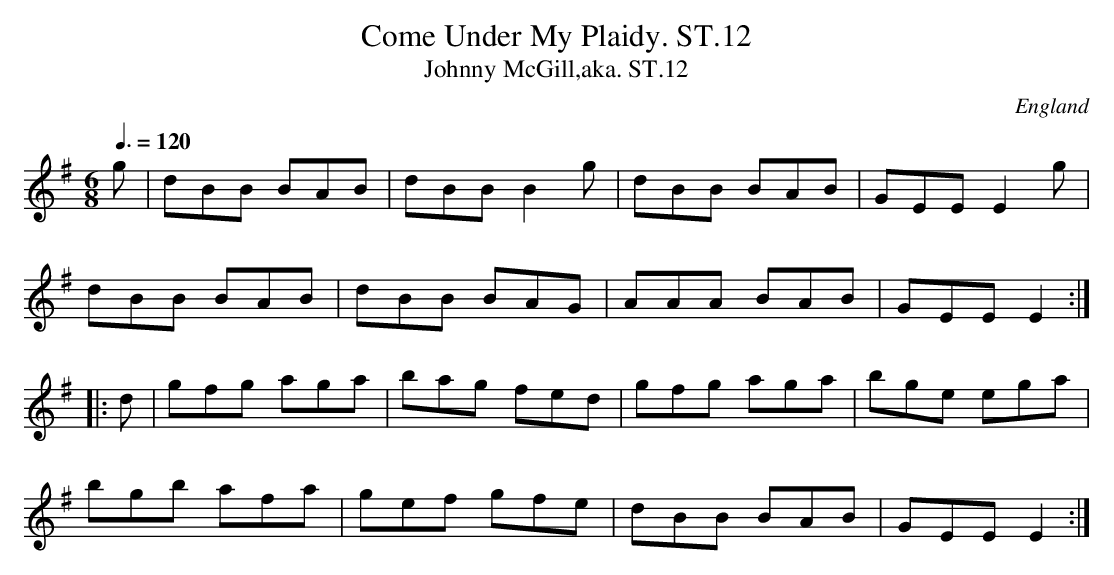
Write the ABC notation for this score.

X:1
T:Come Under My Plaidy. ST.12
T:Johnny McGill,aka. ST.12
L:1/8
M:6/8
O:England
Q:3/8=120
K:G
g|dBB BAB|dBBB2g|dBB BAB|GEE E2g|!
dBB BAB|dBB BAG|AAA BAB|GEEE2:|!
|:d|gfg aga|bag fed|gfg aga|bge ega|!
bgb afa|gef gfe|dBB BAB| GEE E2:|
